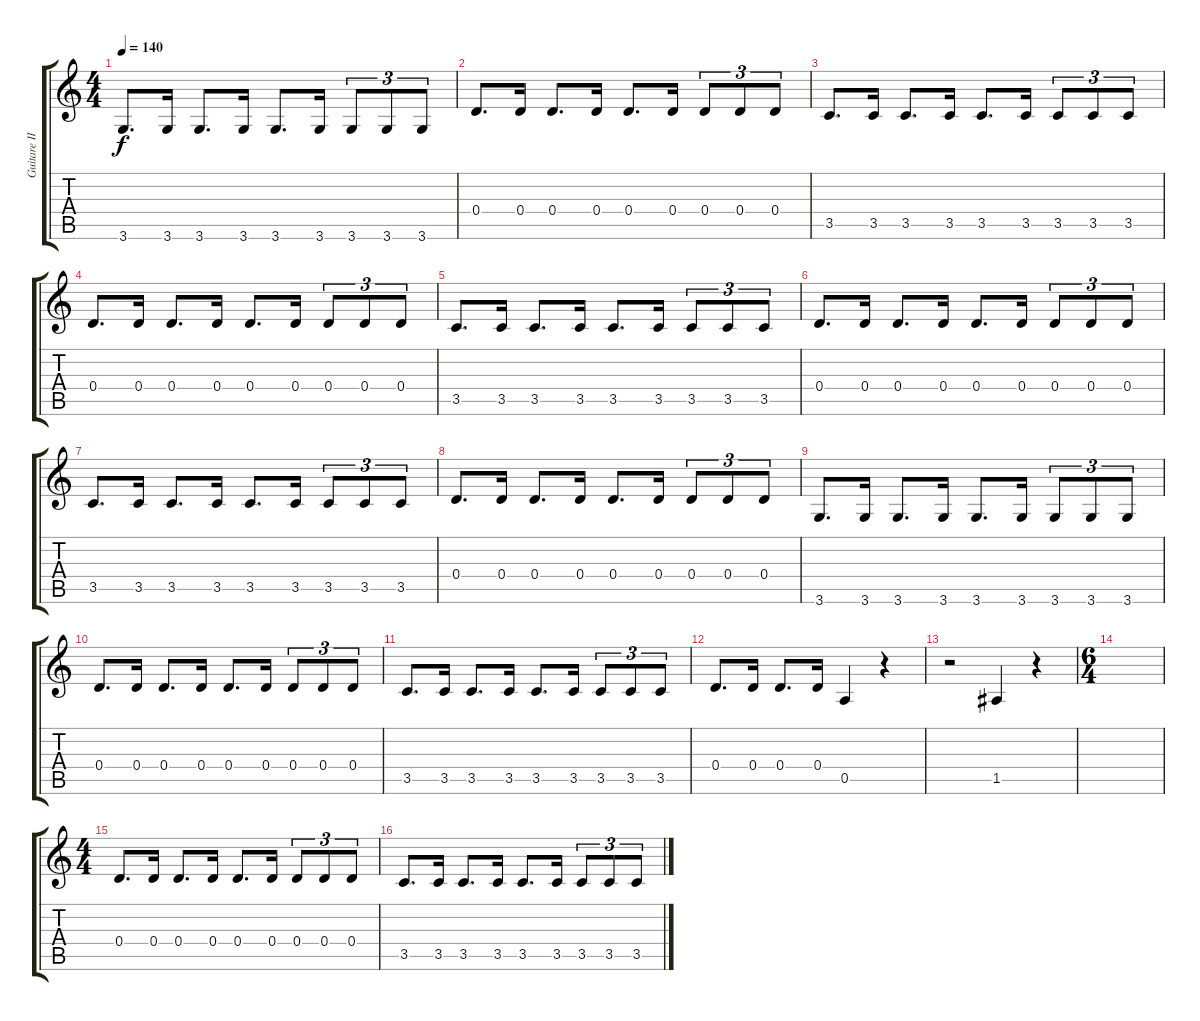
\track ("Guitare III" "Guitare II") {instrument acousticguitarsteel}
\staff {score tabs}
\tuning (E4 B3 G3 D3 A2 E2) {hide}
\ts (4 4)
\tempo 140
\clef g2
\ks c
3.6.8{d dy f} 3.6.16 3.6.8{d} 3.6.16 3.6.8{d} 3.6.16 3.6.8{tu (3 2)} 3.6.8{tu (3 2)} 3.6.8{tu (3 2)} |
0.4.8{d} 0.4.16 0.4.8{d} 0.4.16 0.4.8{d} 0.4.16 0.4.8{tu (3 2)} 0.4.8{tu (3 2)} 0.4.8{tu (3 2)} |
3.5.8{d} 3.5.16 3.5.8{d} 3.5.16 3.5.8{d} 3.5.16 3.5.8{tu (3 2)} 3.5.8{tu (3 2)} 3.5.8{tu (3 2)} |
0.4.8{d} 0.4.16 0.4.8{d} 0.4.16 0.4.8{d} 0.4.16 0.4.8{tu (3 2)} 0.4.8{tu (3 2)} 0.4.8{tu (3 2)} |
3.5.8{d} 3.5.16 3.5.8{d} 3.5.16 3.5.8{d} 3.5.16 3.5.8{tu (3 2)} 3.5.8{tu (3 2)} 3.5.8{tu (3 2)} |
0.4.8{d} 0.4.16 0.4.8{d} 0.4.16 0.4.8{d} 0.4.16 0.4.8{tu (3 2)} 0.4.8{tu (3 2)} 0.4.8{tu (3 2)} |
3.5.8{d} 3.5.16 3.5.8{d} 3.5.16 3.5.8{d} 3.5.16 3.5.8{tu (3 2)} 3.5.8{tu (3 2)} 3.5.8{tu (3 2)} |
0.4.8{d} 0.4.16 0.4.8{d} 0.4.16 0.4.8{d} 0.4.16 0.4.8{tu (3 2)} 0.4.8{tu (3 2)} 0.4.8{tu (3 2)} |
3.6.8{d} 3.6.16 3.6.8{d} 3.6.16 3.6.8{d} 3.6.16 3.6.8{tu (3 2)} 3.6.8{tu (3 2)} 3.6.8{tu (3 2)} |
0.4.8{d} 0.4.16 0.4.8{d} 0.4.16 0.4.8{d} 0.4.16 0.4.8{tu (3 2)} 0.4.8{tu (3 2)} 0.4.8{tu (3 2)} |
3.5.8{d} 3.5.16 3.5.8{d} 3.5.16 3.5.8{d} 3.5.16 3.5.8{tu (3 2)} 3.5.8{tu (3 2)} 3.5.8{tu (3 2)} |
0.4.8{d} 0.4.16 0.4.8{d} 0.4.16 0.5.4 r.4 |
r.2 1.5.4 r.4 |
\ts (6 4)
|
\ts (4 4)
0.4.8{d} 0.4.16 0.4.8{d} 0.4.16 0.4.8{d} 0.4.16 0.4.8{tu (3 2)} 0.4.8{tu (3 2)} 0.4.8{tu (3 2)} |
3.5.8{d} 3.5.16 3.5.8{d} 3.5.16 3.5.8{d} 3.5.16 3.5.8{tu (3 2)} 3.5.8{tu (3 2)} 3.5.8{tu (3 2)}
